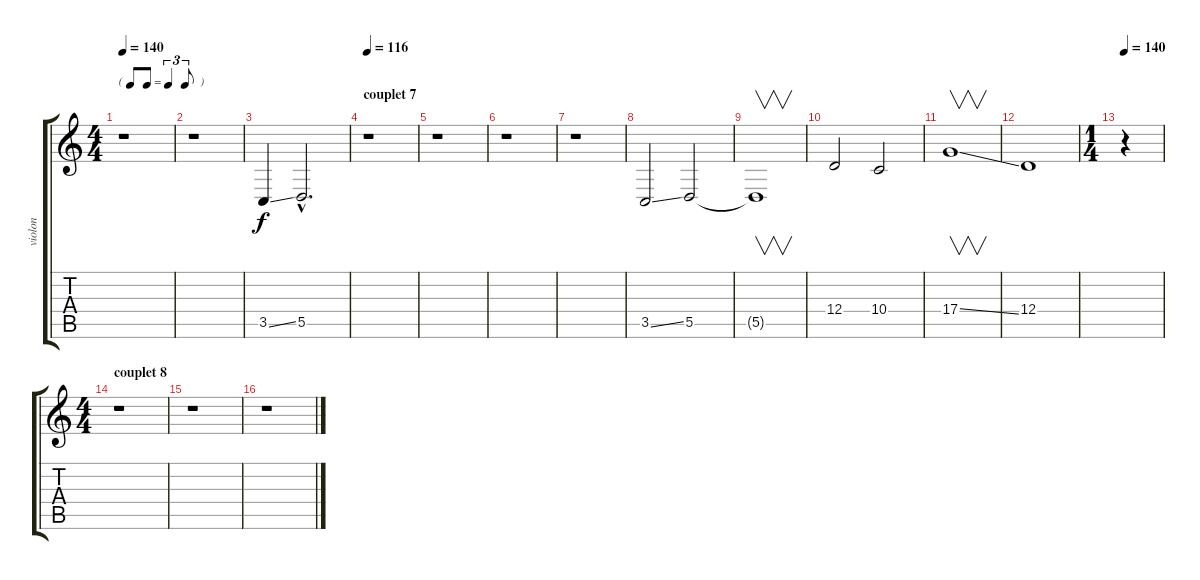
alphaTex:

\track ("violon" "violon") {instrument viola}
\staff {score tabs}
\tuning (E4 B3 G3 D3 A2 E2) {hide}
\ts (4 4)
\tf triplet8th
\tempo 140
\clef g2
\ks c
r.1{dy f} |
r.1 |
3.5{ss}.4 5.5{hac}.2{d} |
\section ("" "couplet 7")
\tempo 116
r.1 |
r.1 |
r.1 |
r.1 |
3.5{ss}.2 5.5.2 |
5.5{t}.1{v} |
12.4.2 10.4.2 |
17.4{ss}.1{v} |
12.4.1 |
\ts (1 4)
\tempo 140
r.4 |
\ts (4 4)
\section ("" "couplet 8")
r.1 |
r.1 |
r.1
